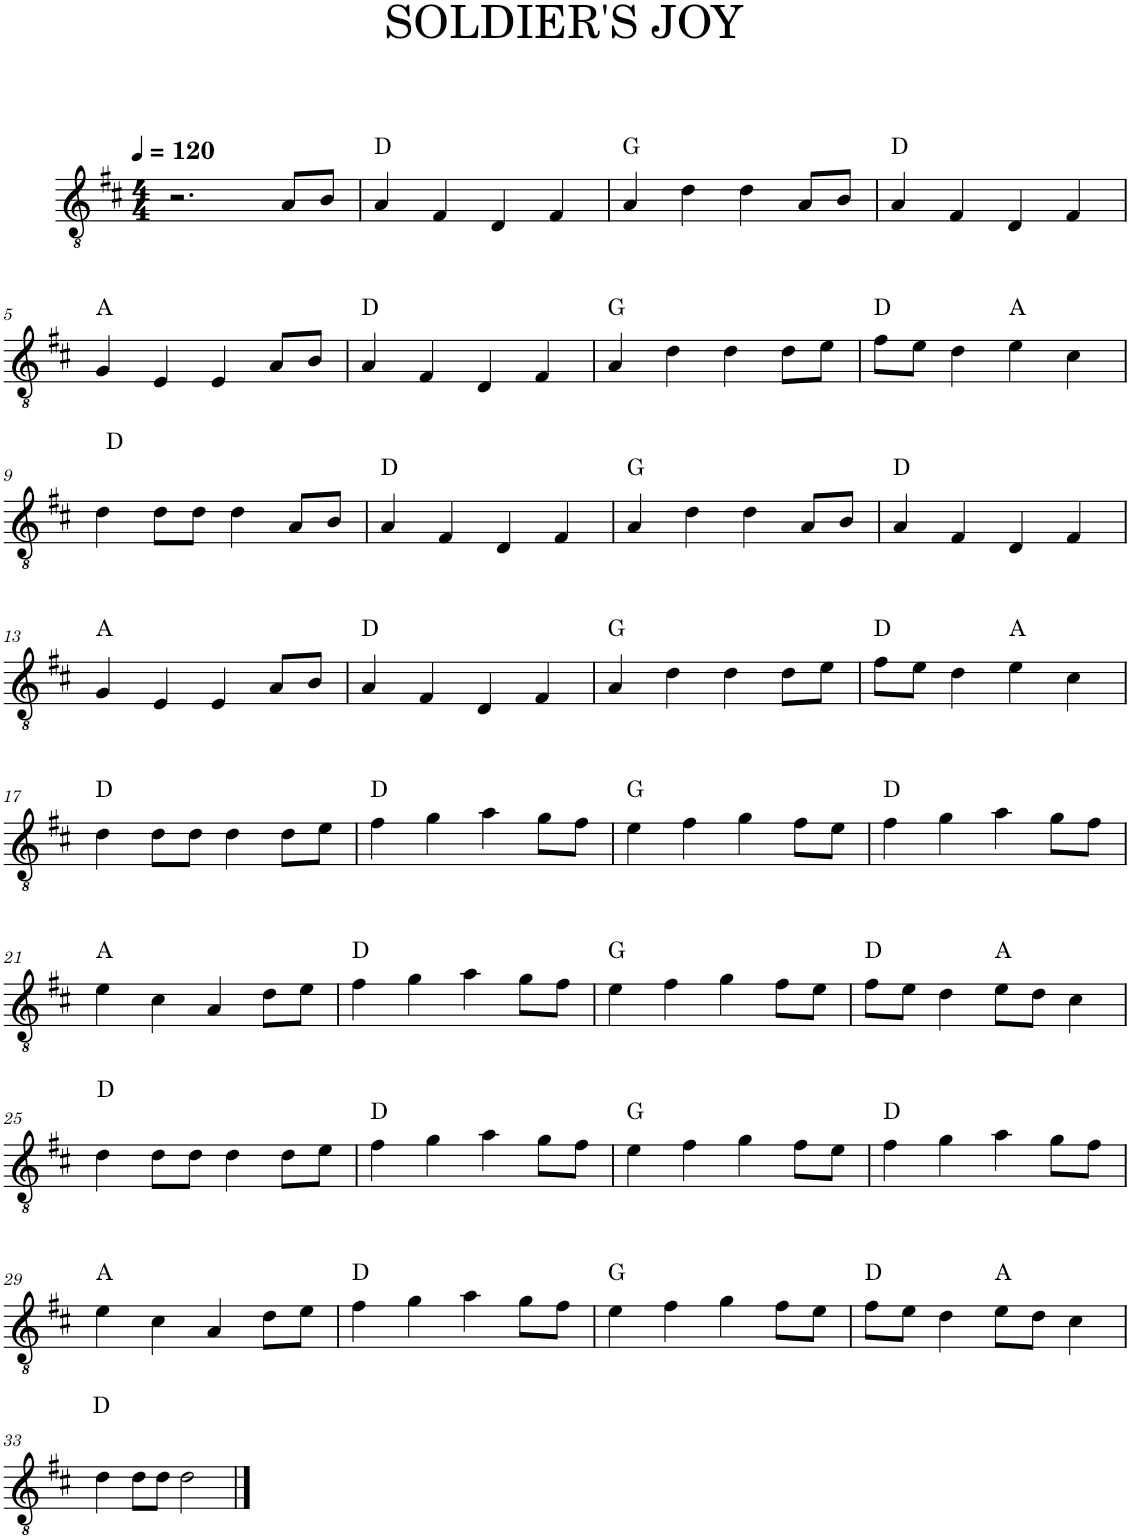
**kern	**harte
*part1	*part1
*staff1	*
*I"________	*
*clefGv2	*
*k[f#c#]	*
*M4/4	*
*MM120	*
=1	=1
2.r	.
8A/L	.
8B/J	.
=2	=2
4A/	D:maj
4F#/	.
4D/	.
4F#/	.
=3	=3
4A/	G:maj
4d\	.
4d\	.
8A/L	.
8B/J	.
=4	=4
4A/	D:maj
4F#/	.
4D/	.
4F#/	.
!!LO:LB:g=z
=5	=5
4G/	A:maj
4E/	.
4E/	.
8A/L	.
8B/J	.
=6	=6
4A/	D:maj
4F#/	.
4D/	.
4F#/	.
=7	=7
4A/	G:maj
4d\	.
4d\	.
8d\L	.
8e\J	.
=8	=8
8f#\L	D:maj
8e\J	.
4d\	.
4e\	A:maj
4c#\	.
!!LO:LB:g=z
=9	=9
4d\	D:maj
8d\L	.
8d\J	.
4d\	.
8A/L	.
8B/J	.
=10	=10
4A/	D:maj
4F#/	.
4D/	.
4F#/	.
=11	=11
4A/	G:maj
4d\	.
4d\	.
8A/L	.
8B/J	.
=12	=12
4A/	D:maj
4F#/	.
4D/	.
4F#/	.
!!LO:LB:g=z
=13	=13
4G/	A:maj
4E/	.
4E/	.
8A/L	.
8B/J	.
=14	=14
4A/	D:maj
4F#/	.
4D/	.
4F#/	.
=15	=15
4A/	G:maj
4d\	.
4d\	.
8d\L	.
8e\J	.
=16	=16
8f#\L	D:maj
8e\J	.
4d\	.
4e\	A:maj
4c#\	.
!!LO:LB:g=z
=17	=17
4d\	D:maj
8d\L	.
8d\J	.
4d\	.
8d\L	.
8e\J	.
=18	=18
4f#\	D:maj
4g\	.
4a\	.
8g\L	.
8f#\J	.
=19	=19
4e\	G:maj
4f#\	.
4g\	.
8f#\L	.
8e\J	.
=20	=20
4f#\	D:maj
4g\	.
4a\	.
8g\L	.
8f#\J	.
!!LO:LB:g=z
=21	=21
4e\	A:maj
4c#\	.
4A/	.
8d\L	.
8e\J	.
=22	=22
4f#\	D:maj
4g\	.
4a\	.
8g\L	.
8f#\J	.
=23	=23
4e\	G:maj
4f#\	.
4g\	.
8f#\L	.
8e\J	.
=24	=24
8f#\L	D:maj
8e\J	.
4d\	.
8e\L	A:maj
8d\J	.
4c#\	.
!!LO:LB:g=z
=25	=25
4d\	D:maj
8d\L	.
8d\J	.
4d\	.
8d\L	.
8e\J	.
=26	=26
4f#\	D:maj
4g\	.
4a\	.
8g\L	.
8f#\J	.
=27	=27
4e\	G:maj
4f#\	.
4g\	.
8f#\L	.
8e\J	.
=28	=28
4f#\	D:maj
4g\	.
4a\	.
8g\L	.
8f#\J	.
!!LO:LB:g=z
=29	=29
4e\	A:maj
4c#\	.
4A/	.
8d\L	.
8e\J	.
=30	=30
4f#\	D:maj
4g\	.
4a\	.
8g\L	.
8f#\J	.
=31	=31
4e\	G:maj
4f#\	.
4g\	.
8f#\L	.
8e\J	.
=32	=32
8f#\L	D:maj
8e\J	.
4d\	.
8e\L	A:maj
8d\J	.
4c#\	.
!!LO:LB:g=z
=33	=33
4d\	D:maj
8d\L	.
8d\J	.
2d\	.
==	==
*-	*-
